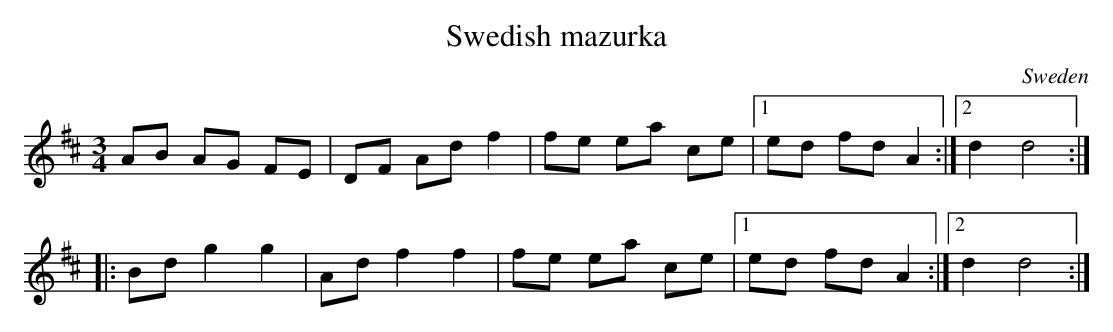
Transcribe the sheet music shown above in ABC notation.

X:1
T:Swedish mazurka
O:Sweden
M:3/4
K:D
AB AG FE| DF Ad f2|fe ea ce|1ed fd A2:|2d2d4:|
|:Bdg2g2| Ad f2f2|fe ea ce|1ed fd A2:|2d2d4:|
